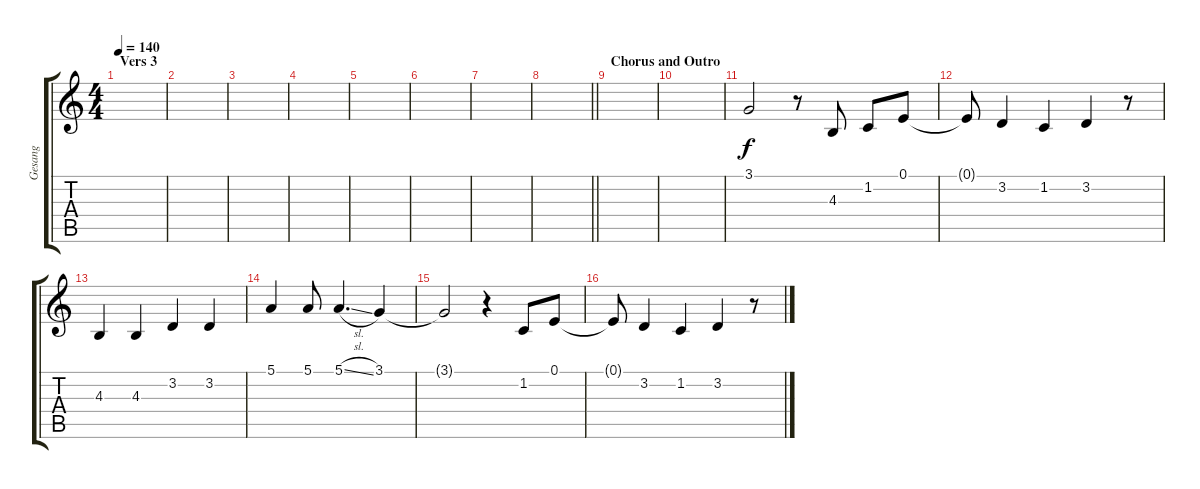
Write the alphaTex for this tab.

\track ("Gesang" "Gesang") {instrument lead2sawtooth}
\staff {score tabs}
\tuning (E4 B3 G3 D3 A2 E2) {hide}
\ts (4 4)
\section ("" "Vers 3")
\tempo 140
\clef g2
\ks c
|
|
|
|
|
|
|
\barLineRight lightlight
|
\section ("" "Chorus and Outro")
|
|
3.1.2 r.8 4.3.8 1.2.8 0.1.8 |
0.1{t}.8 3.2.4 1.2.4 3.2.4 r.8 |
4.3.4 4.3.4 3.2.4 3.2.4 |
5.1.4 5.1.8 5.1{sl}.4{d} 3.1.4 |
3.1{t}.2 r.4 1.2.8 0.1.8 |
0.1{t}.8 3.2.4 1.2.4 3.2.4 r.8
